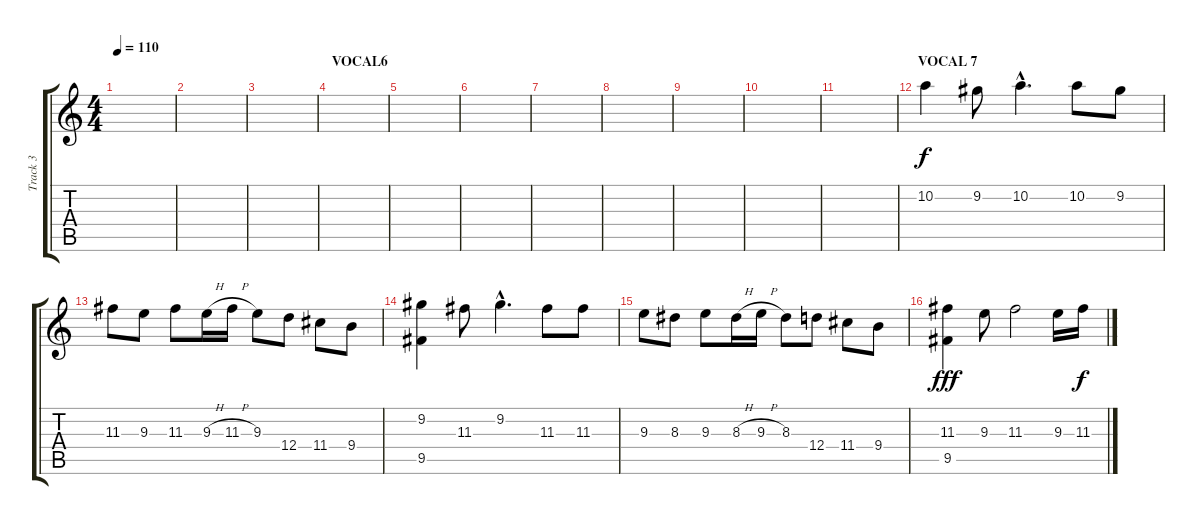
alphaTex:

\track ("Track 3" "Track 3") {instrument distortionguitar}
\staff {score tabs}
\tuning (E4 B3 G3 D3 A2 E2) {hide}
\ts (4 4)
\tempo 110
\clef g2
\ks c
|
|
|
\section ("" "VOCAL6")
|
|
|
|
|
|
|
|
\section ("" "VOCAL 7")
10.2.4{dy f} 9.2.8 10.2{hac}.4{d} 10.2.8 9.2.8 |
11.3.8 9.3.8 11.3.8 9.3{h}.16 11.3{h}.16 9.3.8 12.4.8 11.4.8 9.4.8 |
(9.2 9.5).4 11.3.8 9.2{hac}.4{d} 11.3.8 11.3.8 |
9.3.8 8.3.8 9.3.8 8.3{h}.16 9.3{h}.16 8.3.8 12.4.8 11.4.8 9.4.8 |
(11.3 9.5).4{dy fff} 9.3.8 11.3.2 9.3.16 11.3.16{dy f}
